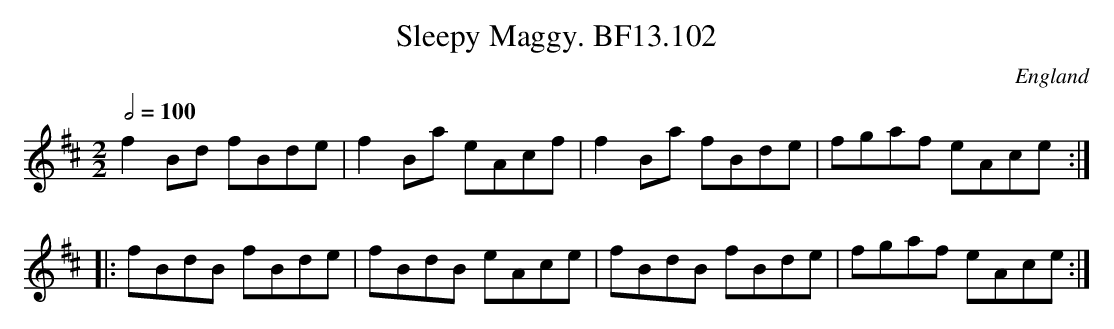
X:1
T:Sleepy Maggy. BF13.102
M:2/2
L:1/8
Q:1/2=100
O:England
K:D major
f2Bd fBde|f2Ba eAcf|f2Ba  fBde|fgaf eAce:|!
|:fBdB fBde|fBdB eAce|fBdB fBde|fgaf eAce:|
